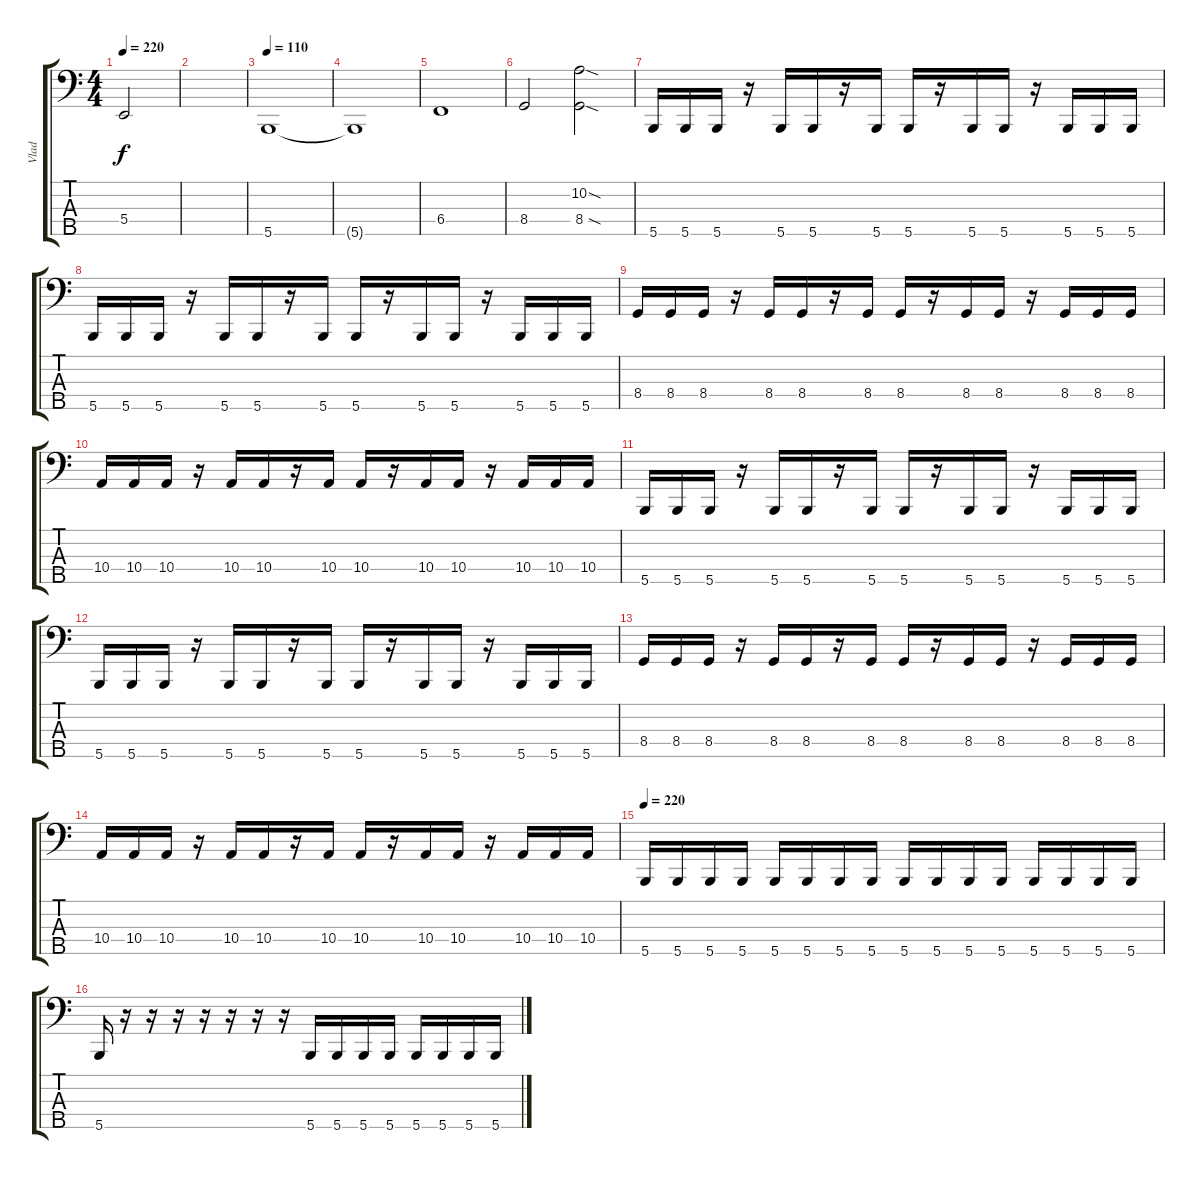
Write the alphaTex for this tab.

\track ("Vlad" "Vlad") {instrument electricbassfinger}
\staff {score tabs}
\tuning (E2 B1 Gb1 B0 Gb0) {hide}
\ts (4 4)
\tempo 220
\clef f4
\ks c
5.4.2{dy f} |
|
\tempo 110
5.5.1 |
5.5{t}.1 |
6.4.1 |
8.4.2 (10.2{sod} 8.4{sod}).2 |
5.5.16 5.5.16 5.5.16 r.16 5.5.16 5.5.16 r.16 5.5.16 5.5.16 r.16 5.5.16 5.5.16 r.16 5.5.16 5.5.16 5.5.16 |
5.5.16 5.5.16 5.5.16 r.16 5.5.16 5.5.16 r.16 5.5.16 5.5.16 r.16 5.5.16 5.5.16 r.16 5.5.16 5.5.16 5.5.16 |
8.4.16 8.4.16 8.4.16 r.16 8.4.16 8.4.16 r.16 8.4.16 8.4.16 r.16 8.4.16 8.4.16 r.16 8.4.16 8.4.16 8.4.16 |
10.4.16 10.4.16 10.4.16 r.16 10.4.16 10.4.16 r.16 10.4.16 10.4.16 r.16 10.4.16 10.4.16 r.16 10.4.16 10.4.16 10.4.16 |
5.5.16 5.5.16 5.5.16 r.16 5.5.16 5.5.16 r.16 5.5.16 5.5.16 r.16 5.5.16 5.5.16 r.16 5.5.16 5.5.16 5.5.16 |
5.5.16 5.5.16 5.5.16 r.16 5.5.16 5.5.16 r.16 5.5.16 5.5.16 r.16 5.5.16 5.5.16 r.16 5.5.16 5.5.16 5.5.16 |
8.4.16 8.4.16 8.4.16 r.16 8.4.16 8.4.16 r.16 8.4.16 8.4.16 r.16 8.4.16 8.4.16 r.16 8.4.16 8.4.16 8.4.16 |
10.4.16 10.4.16 10.4.16 r.16 10.4.16 10.4.16 r.16 10.4.16 10.4.16 r.16 10.4.16 10.4.16 r.16 10.4.16 10.4.16 10.4.16 |
\tempo 220
5.5.16 5.5.16 5.5.16 5.5.16 5.5.16 5.5.16 5.5.16 5.5.16 5.5.16 5.5.16 5.5.16 5.5.16 5.5.16 5.5.16 5.5.16 5.5.16 |
5.5.16 r.16 r.16 r.16 r.16 r.16 r.16 r.16 5.5.16 5.5.16 5.5.16 5.5.16 5.5.16 5.5.16 5.5.16 5.5.16
